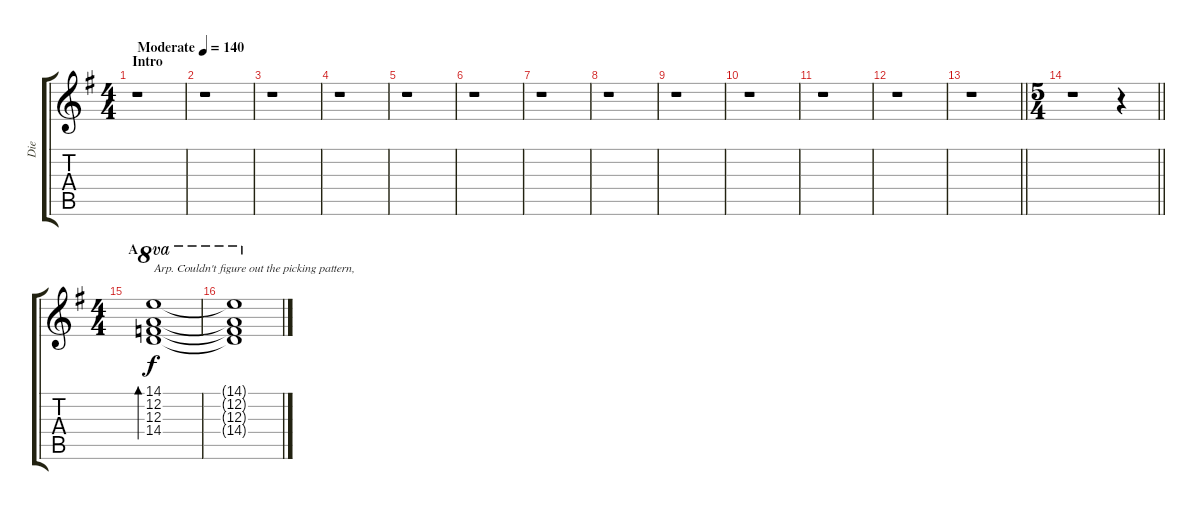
\track ("Die" "Die") {instrument electricguitarclean}
\staff {score tabs}
\tuning (D4 A3 F3 C3 G2 D2) {hide}
\ts (4 4)
\section ("" "Intro ")
\tempo (140 "Moderate")
\clef g2
\ks g
r.1{dy f instrument electricguitarclean} |
r.1 |
r.1 |
r.1 |
r.1 |
r.1 |
r.1 |
r.1 |
r.1 |
r.1 |
r.1 |
r.1 |
\barLineRight lightlight
r.1 |
\ts (5 4)
\barLineRight lightlight
r.1 r.4 |
\ts (4 4)
\section ("" "A")
(14.1 12.2 12.3 14.4).1{bd 240 ot 8va txt "Arp. Couldn't figure out the picking pattern,"} |
(14.1{t} 12.2{t} 12.3{t} 14.4{t}).1{ot 8va}
